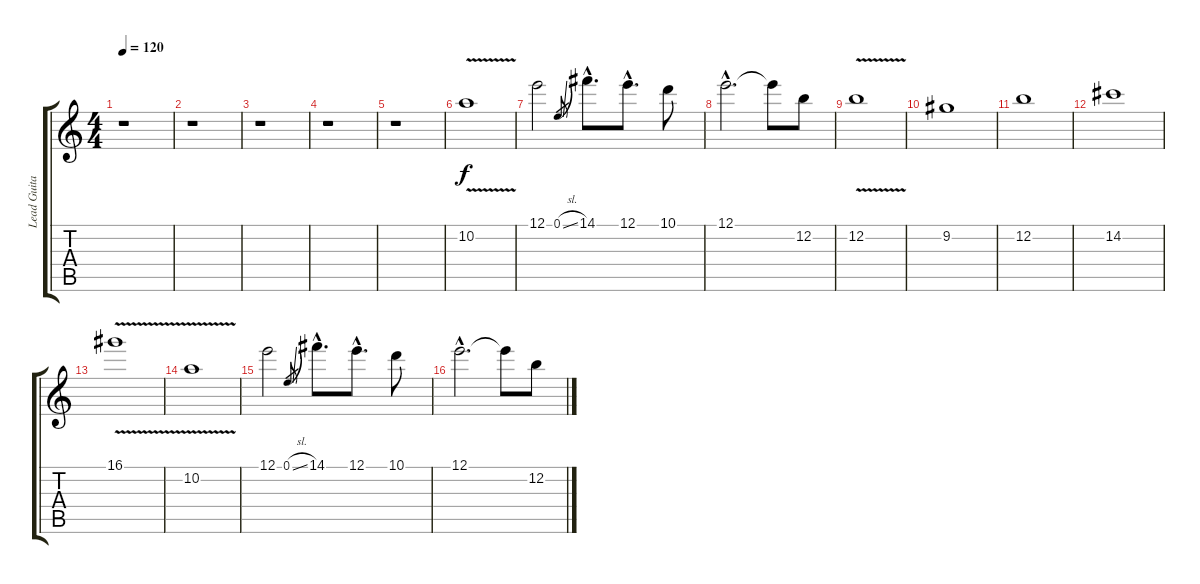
\track ("Lead Guitar" "Lead Guita") {instrument distortionguitar}
\staff {score tabs}
\tuning (E4 B3 G3 D3 A2 E2) {hide}
\ts (4 4)
\tempo 120
\clef g2
\ks c
r.1{dy f} |
r.1 |
r.1 |
r.1 |
r.1 |
10.2{v}.1{volume 15 instrument distortionguitar} |
12.1.2 0.1{sl}.8{gr} 14.1{hac}.8{d} 12.1{hac}.8{d} 10.1.8 |
12.1{hac}.2{d} 12.1{t}.8 12.2.8 |
12.2{v}.1 |
9.2.1 |
12.2.1 |
14.2.1 |
16.1{v}.1 |
10.2{v}.1{volume 15 instrument distortionguitar} |
12.1.2 0.1{sl}.8{gr} 14.1{hac}.8{d} 12.1{hac}.8{d} 10.1.8 |
12.1{hac}.2{d} 12.1{t}.8 12.2.8
